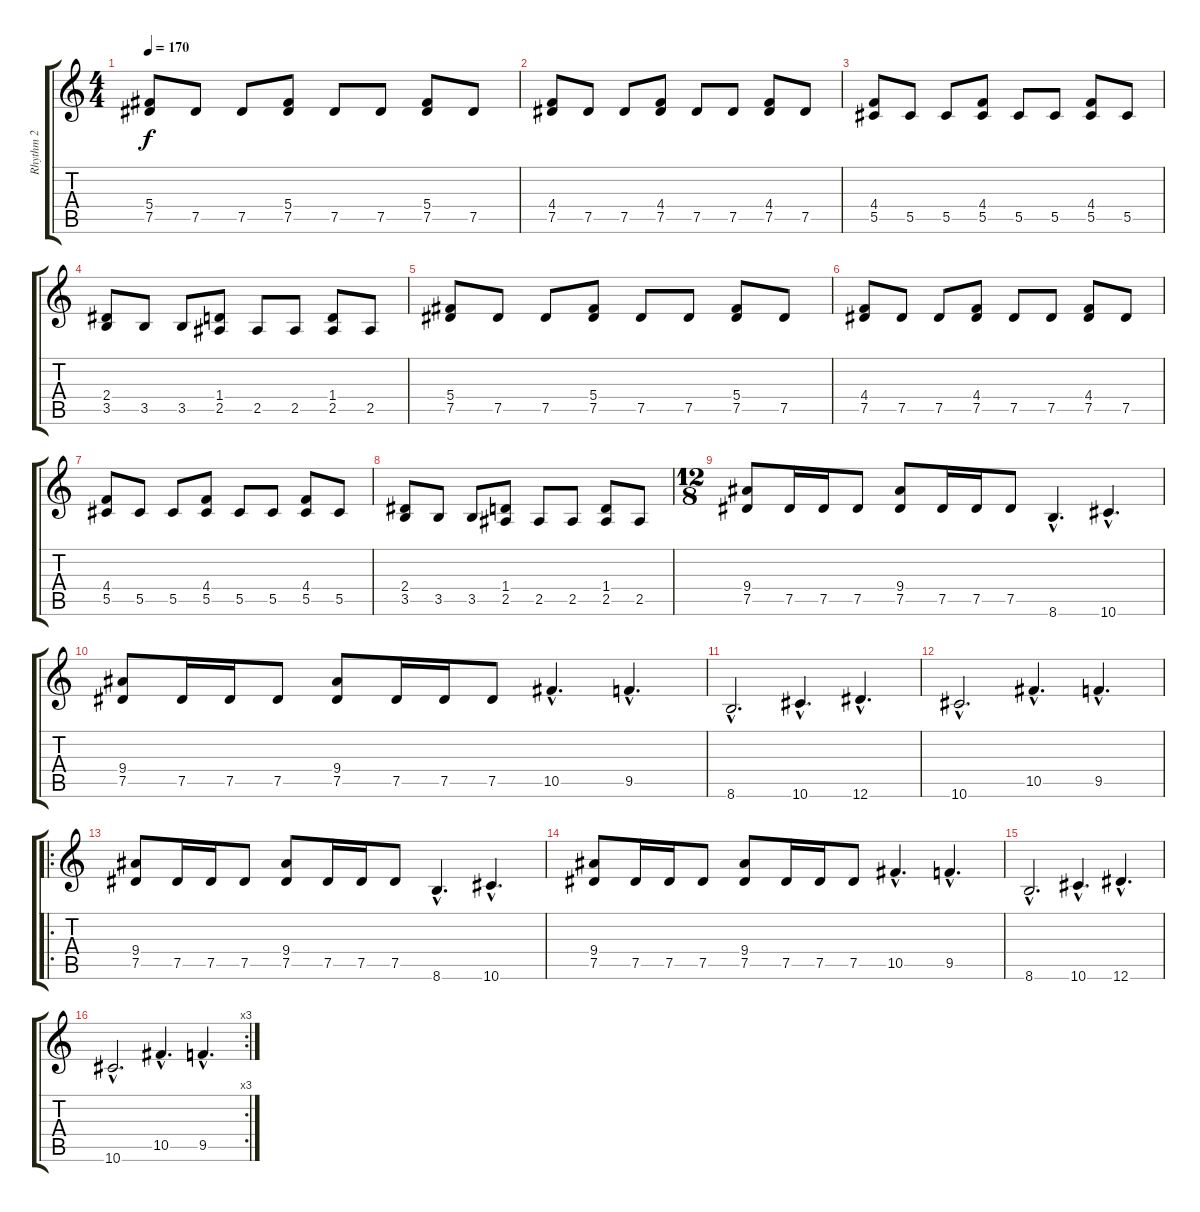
\track ("Rhythm 2" "Rhythm 2") {instrument distortionguitar}
\staff {score tabs}
\tuning (Eb4 Bb3 Gb3 Db3 Ab2 Eb2) {hide}
\ts (4 4)
\tempo 170
\clef g2
\ks c
(5.4 7.5).8{dy f} 7.5.8 7.5.8 (5.4 7.5).8 7.5.8 7.5.8 (5.4 7.5).8 7.5.8 |
(4.4 7.5).8 7.5.8 7.5.8 (4.4 7.5).8 7.5.8 7.5.8 (4.4 7.5).8 7.5.8 |
(4.4 5.5).8 5.5.8 5.5.8 (4.4 5.5).8 5.5.8 5.5.8 (4.4 5.5).8 5.5.8 |
(2.4 3.5).8 3.5.8 3.5.8 (1.4 2.5).8 2.5.8 2.5.8 (1.4 2.5).8 2.5.8 |
(5.4 7.5).8 7.5.8 7.5.8 (5.4 7.5).8 7.5.8 7.5.8 (5.4 7.5).8 7.5.8 |
(4.4 7.5).8 7.5.8 7.5.8 (4.4 7.5).8 7.5.8 7.5.8 (4.4 7.5).8 7.5.8 |
(4.4 5.5).8 5.5.8 5.5.8 (4.4 5.5).8 5.5.8 5.5.8 (4.4 5.5).8 5.5.8 |
(2.4 3.5).8 3.5.8 3.5.8 (1.4 2.5).8 2.5.8 2.5.8 (1.4 2.5).8 2.5.8 |
\ts (12 8)
(9.4 7.5).8 7.5.16 7.5.16 7.5.8 (9.4 7.5).8 7.5.16 7.5.16 7.5.8 8.6{hac}.4{d} 10.6{hac}.4{d} |
(9.4 7.5).8 7.5.16 7.5.16 7.5.8 (9.4 7.5).8 7.5.16 7.5.16 7.5.8 10.5{hac}.4{d} 9.5{hac}.4{d} |
8.6{hac}.2{d} 10.6{hac}.4{d} 12.6{hac}.4{d} |
10.6{hac}.2{d} 10.5{hac}.4{d} 9.5{hac}.4{d} |
\ro
(9.4 7.5).8 7.5.16 7.5.16 7.5.8 (9.4 7.5).8 7.5.16 7.5.16 7.5.8 8.6{hac}.4{d} 10.6{hac}.4{d} |
(9.4 7.5).8 7.5.16 7.5.16 7.5.8 (9.4 7.5).8 7.5.16 7.5.16 7.5.8 10.5{hac}.4{d} 9.5{hac}.4{d} |
8.6{hac}.2{d} 10.6{hac}.4{d} 12.6{hac}.4{d} |
\rc 3
10.6{hac}.2{d} 10.5{hac}.4{d} 9.5{hac}.4{d}
